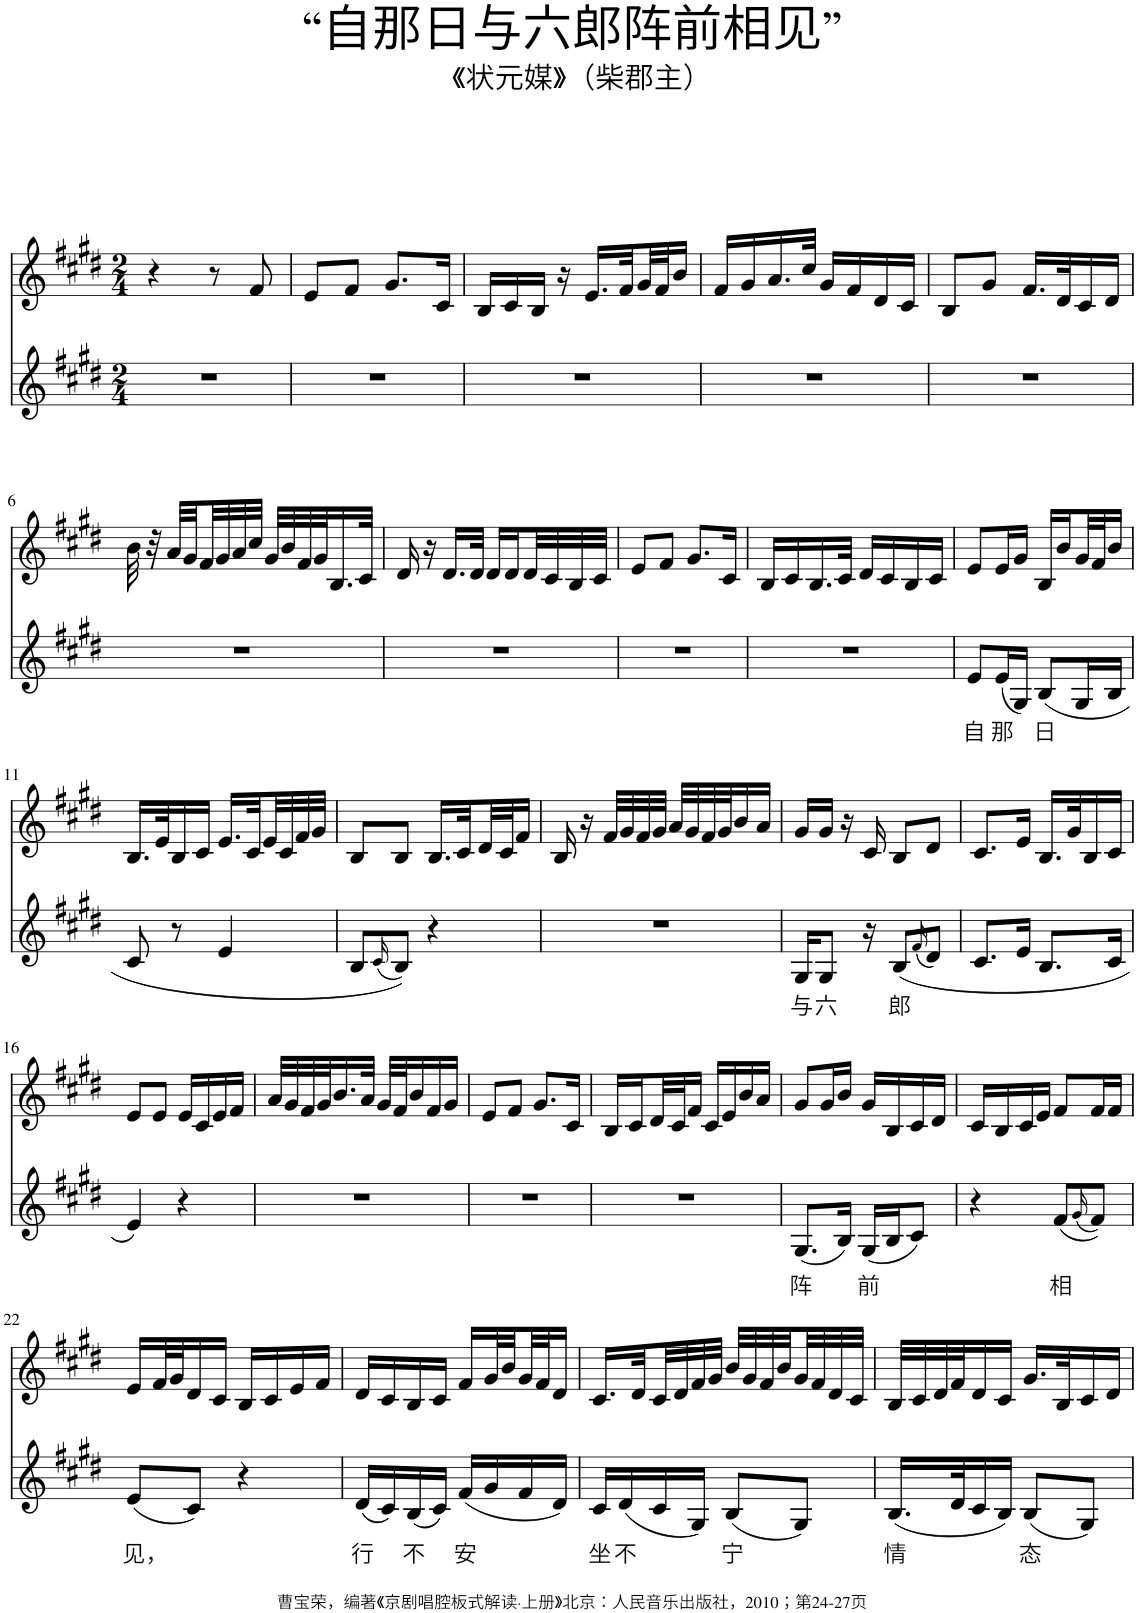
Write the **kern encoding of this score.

**kern	**text	**kern
*part2	*part2	*part1
*staff2	*staff2	*staff1
*I"Piano	*	*I"Piano
*I'Pno	*	*I'Pno
*clefG2	*	*clefG2
*k[f#c#g#d#]	*	*k[f#c#g#d#]
*M2/4	*	*M2/4
=1	=1	=1
2r	.	4r
.	.	8r
.	.	8f#/
=2	=2	=2
2r	.	8e/L
.	.	8f#/J
.	.	8.g#/L
.	.	16c#/Jk
=3	=3	=3
2r	.	16B/LL
.	.	16c#/
.	.	16B/JJ
.	.	16r
.	.	16.e/LL
.	.	32f#/L
.	.	32g#/
.	.	32f#/J
.	.	16b/JJ
=4	=4	=4
2r	.	16f#/LL
.	.	16g#/
.	.	16.a/
.	.	32cc#/JJk
.	.	16g#/LL
.	.	16f#/
.	.	16d#/
.	.	16c#/JJ
=5	=5	=5
2r	.	8B/L
.	.	8g#/J
.	.	16.f#/LL
.	.	32d#/K
.	.	16c#/
.	.	16d#/JJ
!!LO:LB:g=z
=6	=6	=6
2r	.	32b\
.	.	32r
.	.	32a/LLL
.	.	32g#/
.	.	32f#/
.	.	32g#/
.	.	32a/
.	.	32cc#/JJJ
.	.	32g#/LLL
.	.	32b/
.	.	32f#/
.	.	32g#/J
.	.	16.B/
.	.	32c#/JJk
=7	=7	=7
2r	.	16d#/
.	.	16r
.	.	16.d#/LL
.	.	32d#/JJk
.	.	16d#/LL
.	.	16d#/
.	.	32d#/L
.	.	32c#/
.	.	32B/
.	.	32c#/JJJ
=8	=8	=8
2r	.	8e/L
.	.	8f#/J
.	.	8.g#/L
.	.	16c#/Jk
=9	=9	=9
2r	.	16B/LL
.	.	16c#/
.	.	16.B/
.	.	32c#/JJk
.	.	16d#/LL
.	.	16c#/
.	.	16B/
.	.	16c#/JJ
=10	=10	=10
!	!LO:LY:b	!
8e/L	自	8e/L
!	!LO:LY:b	!
(16e/L	那	16e/L
16G#/JJ)	.	16g#/JJ
!	!LO:LY:b	!
(8B/L	日	16B/LL
.	.	16b/
16G#/L	.	32g#/L
.	.	32f#/J
16B/JJ	.	16b/JJ
!!LO:LB:g=z
=11	=11	=11
8c#/	.	16.B/LL
.	.	32e/K
8r	.	16B/
.	.	16c#/JJ
4e/	.	16.e/LL
.	.	32c#/L
.	.	32e/
.	.	32c#/
.	.	32f#/
.	.	32g#/JJJ
=12	=12	=12
8B/L	.	8B/L
(16qc#/	.	.
8B/J))	.	8B/J
4r	.	16.B/LL
.	.	32c#/L
.	.	32d#/
.	.	32c#/J
.	.	16f#/JJ
=13	=13	=13
2r	.	16B/
.	.	16r
.	.	32f#/LLL
.	.	32g#/
.	.	32f#/
.	.	32g#/JJJ
.	.	32a/LLL
.	.	32g#/
.	.	32f#/
.	.	32g#/J
.	.	16b/
.	.	16a/JJ
=14	=14	=14
!	!LO:LY:b	!
16G#/KL	与	16g#/LL
!	!LO:LY:b	!
8G#/J	六	16g#/JJ
.	.	16r
16r	.	16c#/
!	!LO:LY:b	!
(8B/L	郎	8B/L
(16qf#/	.	.
8d#/J)	.	8d#/J
=15	=15	=15
8.c#/L	.	8.c#/L
16e/Jk	.	16e/Jk
8.B/L	.	16.B/LL
.	.	32g#/K
.	.	16B/
16c#/Jk	.	16c#/JJ
!!LO:LB:g=z
=16	=16	=16
4e/)	.	8e/L
.	.	8e/J
4r	.	16e/LL
.	.	16c#/
.	.	16e/
.	.	16f#/JJ
=17	=17	=17
2r	.	32a/LLL
.	.	32g#/
.	.	32f#/
.	.	32g#/J
.	.	16.b/
.	.	32a/JJk
.	.	32g#/LLL
.	.	32f#/J
.	.	16b/
.	.	16f#/
.	.	16g#/JJ
=18	=18	=18
2r	.	8e/L
.	.	8f#/J
.	.	8.g#/L
.	.	16c#/Jk
=19	=19	=19
2r	.	16B/LL
.	.	16c#/
.	.	32d#/L
.	.	32c#/J
.	.	16f#/JJ
.	.	16c#/LL
.	.	16e/
.	.	16b/
.	.	16a/JJ
=20	=20	=20
!	!LO:LY:b	!
(8.G#/L	阵	8g#/L
.	.	16g#/L
16B/Jk)	.	16b/JJ
!	!LO:LY:b	!
(16G#/LL	前	16g#/LL
16B/J	.	16B/
8c#/J)	.	16c#/
.	.	16d#/JJ
=21	=21	=21
4r	.	16c#/LL
.	.	16B/
.	.	16c#/
.	.	16e/JJ
!	!LO:LY:b	!
(8f#/L	相	8f#/L
(16qg#/	.	.
8f#/J))	.	16f#/L
.	.	16f#/JJ
!!LO:LB:g=z
=22	=22	=22
!	!LO:LY:b	!
(8e/L	见，	16e/LL
.	.	32f#/L
.	.	32g#/J
8c#/J)	.	16d#/
.	.	16c#/JJ
4r	.	16B/LL
.	.	16c#/
.	.	16e/
.	.	16f#/JJ
=23	=23	=23
!	!LO:LY:b	!
(16d#/LL	行	16d#/LL
16c#/)	.	16c#/
!	!LO:LY:b	!
(16B/	不	16B/
16c#/JJ)	.	16c#/JJ
!	!LO:LY:b	!
(16f#/LL	安	16f#/LL
16g#/	.	32g#/L
.	.	32b/
16f#/	.	32g#/
.	.	32f#/J
16d#/JJ)	.	16d#/JJ
=24	=24	=24
!	!LO:LY:b	!
16c#/LL	坐	16.c#/LL
!	!LO:LY:b	!
(16d#/	不	.
.	.	32d#/L
16c#/	.	32c#/
.	.	32d#/
16G#/JJ)	.	32f#/
.	.	32g#/JJJ
!	!LO:LY:b	!
(8B/L	宁	32b/LLL
.	.	32g#/
.	.	32f#/
.	.	32b/
8G#/J)	.	32g#/
.	.	32f#/
.	.	32d#/
.	.	32c#/JJJ
=25	=25	=25
!	!LO:LY:b	!
(16.B/LL	情	32B/LLL
.	.	32c#/
.	.	32d#/
32d#/K	.	32f#/J
16c#/	.	16d#/
16B/JJ)	.	16c#/JJ
!	!LO:LY:b	!
(8B/L	态	16.g#/LL
.	.	32B/K
8G#/J)	.	16c#/
.	.	16d#/JJ
=	=	=
*-	*-	*-
